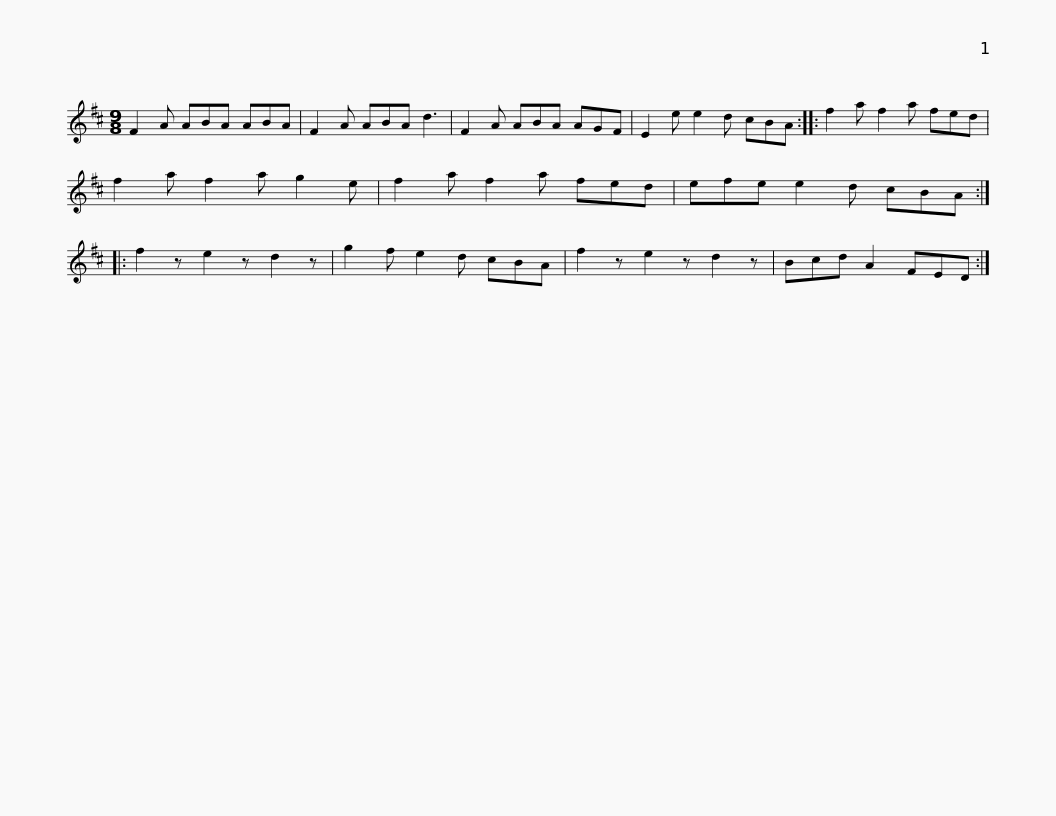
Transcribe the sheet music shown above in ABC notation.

X:1
L:1/8
M:9/8
I:linebreak $
K:D
V:1 treble
V:1
 F2 A ABA ABA | F2 A ABA d3 | F2 A ABA AGF | E2 e e2 d cBA :: f2 a f2 a fed |$ %5
 f2 a f2 a g2 e | f2 a f2 a fed | efe e2 d cBA :: f2 z e2 z d2 z | g2 f e2 d cBA | %10
 f2 z e2 z d2 z |$ Bcd A2 FED :| %12
